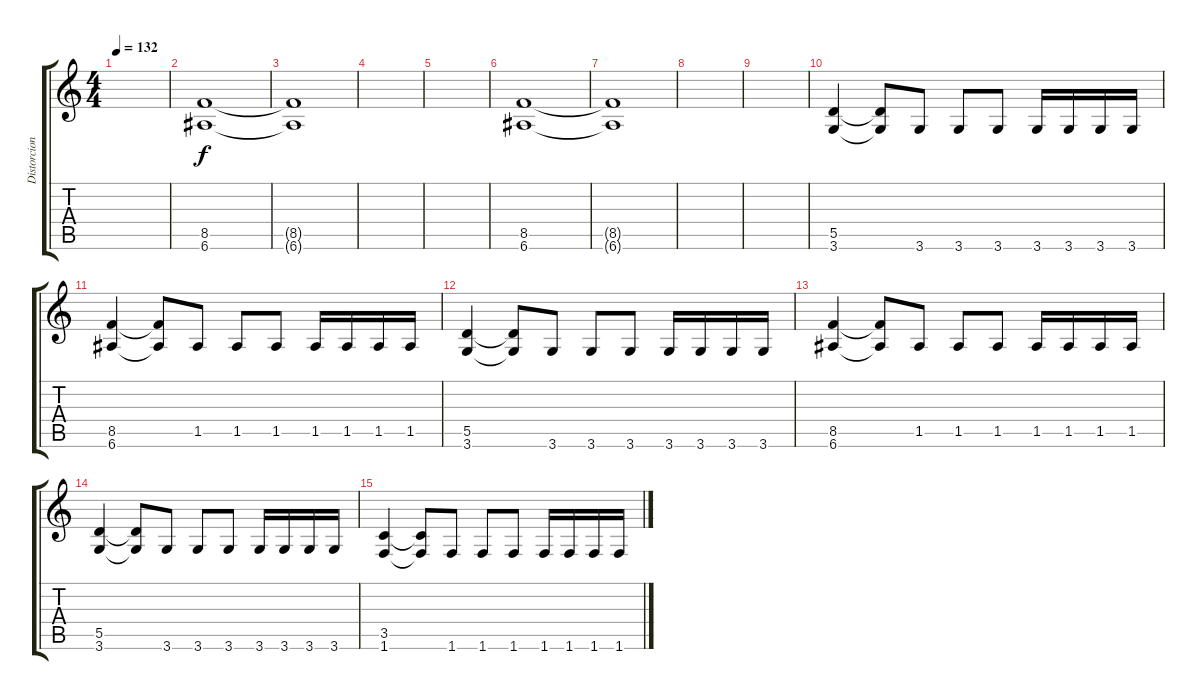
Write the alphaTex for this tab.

\track ("Distorcion" "Distorcion") {instrument distortionguitar}
\staff {score tabs}
\tuning (E4 B3 G3 D3 A2 E2) {hide}
\ts (4 4)
\tempo 132
\clef g2
\ks c
|
(8.5 6.6).1 |
(8.5{t} 6.6{t}).1 |
|
|
(8.5 6.6).1 |
(8.5{t} 6.6{t}).1 |
|
|
(5.5 3.6).4 (5.5{t} 3.6{t}).8 3.6.8 3.6.8 3.6.8 3.6.16 3.6.16 3.6.16 3.6.16 |
(8.5 6.6).4 (8.5{t} 6.6{t}).8 1.5.8 1.5.8 1.5.8 1.5.16 1.5.16 1.5.16 1.5.16 |
(5.5 3.6).4 (5.5{t} 3.6{t}).8 3.6.8 3.6.8 3.6.8 3.6.16 3.6.16 3.6.16 3.6.16 |
(8.5 6.6).4 (8.5{t} 6.6{t}).8 1.5.8 1.5.8 1.5.8 1.5.16 1.5.16 1.5.16 1.5.16 |
(5.5 3.6).4 (5.5{t} 3.6{t}).8 3.6.8 3.6.8 3.6.8 3.6.16 3.6.16 3.6.16 3.6.16 |
(3.5 1.6).4 (3.5{t} 1.6{t}).8 1.6.8 1.6.8 1.6.8 1.6.16 1.6.16 1.6.16 1.6.16
